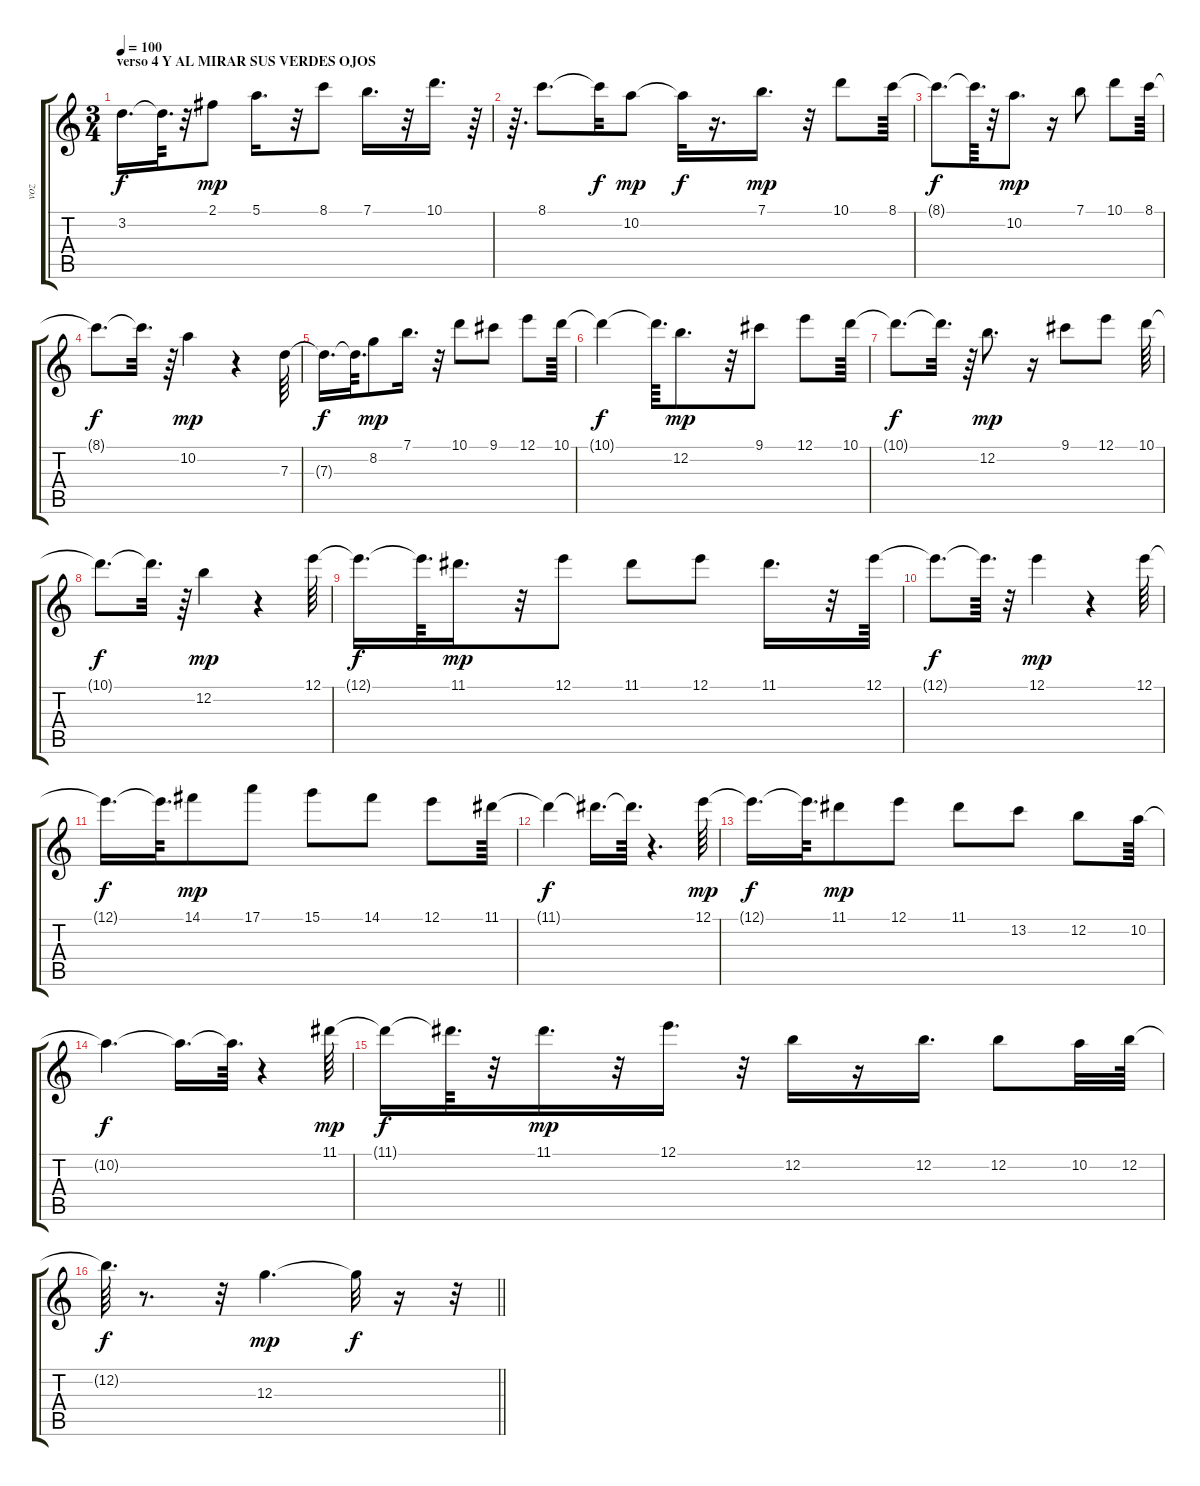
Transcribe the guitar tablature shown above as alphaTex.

\track ("voz" "voz") {instrument electricguitarjazz}
\staff {score tabs}
\tuning (E4 B3 G3 D3 A2 E2) {hide}
\ts (3 4)
\section ("" "verso 4 Y AL MIRAR SUS VERDES OJOS")
\tempo 100
\clef g2
\ks c
3.2{t}.16{d dy f} 3.2{t}.64{d} r.32 2.1.8{dy mp} 5.1.16{d} r.32 8.1.8 7.1.16{d} r.32 10.1.16{d} r.64 |
r.64{d} 8.1.8{d} 8.1{t}.32{dy f} 10.2.8{dy mp} 10.2{t}.32{dy f} r.16{d} 7.1.16{d dy mp} r.32 10.1.8 8.1.64 |
8.1{t}.8{d dy f} 8.1{t}.64{d} r.32 10.2.8{d dy mp} r.16 7.1.8 10.1.8 8.1.64 |
8.1{t}.8{d dy f} 8.1{t}.32{d} r.64 10.2.4{dy mp} r.4 7.3.64 |
7.3{t}.16{d dy f} 7.3{t}.64{d} 8.2.8{dy mp} 7.1.16{d} r.32 10.1.8 9.1.8 12.1.8 10.1.64 |
10.1{t}.4{dy f} 10.1{t}.64{d} 12.2.8{d dy mp} r.32 9.1.8 12.1.8 10.1.64 |
10.1{t}.8{d dy f} 10.1{t}.32{d} r.64 12.2.8{d dy mp} r.16 9.1.8 12.1.8 10.1.64 |
10.1{t}.8{d dy f} 10.1{t}.32{d} r.64 12.2.4{dy mp} r.4 12.1.64 |
12.1{t}.16{d dy f} 12.1{t}.64{d} 11.1.16{d dy mp} r.32 12.1.8 11.1.8 12.1.8 11.1.16{d} r.32 12.1.64 |
12.1{t}.8{d dy f} 12.1{t}.64{d} r.32 12.1.4{dy mp} r.4 12.1.64 |
12.1{t}.16{d dy f} 12.1{t}.64{d} 14.1.8{dy mp} 17.1.8 15.1.8 14.1.8 12.1.8 11.1.64 |
11.1{t}.4{dy f} 11.1{t}.16{d} 11.1{t}.64{d} r.4{d} 12.1.64{dy mp} |
12.1{t}.16{d dy f} 12.1{t}.64{d} 11.1.8{dy mp} 12.1.8 11.1.8 13.2.8 12.2.8 10.2.64 |
10.2{t}.4{d dy f} 10.2{t}.16{d} 10.2{t}.64{d} r.4 11.1.64{dy mp} |
11.1{t}.16{dy f} 11.1{t}.64{d} r.32 11.1.16{d dy mp} r.32 12.1.16{d} r.32 12.2.16 r.16 12.2.16{d} 12.2.8 10.2.32 12.2.64 |
\barLineRight lightlight
12.2{t}.64{d dy f} r.8{d} r.32 12.3.4{d dy mp} 12.3{t}.32{dy f} r.16 r.32
